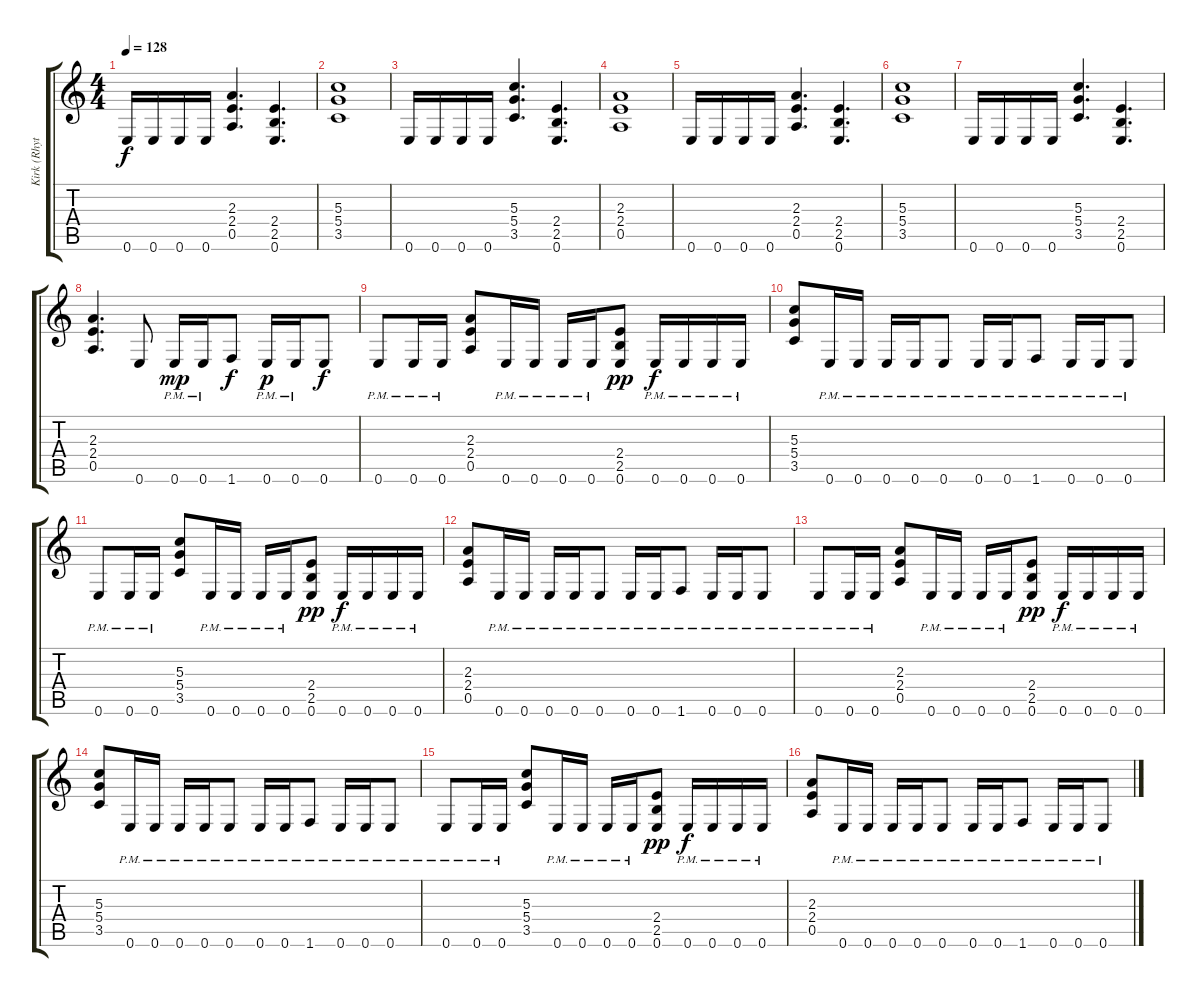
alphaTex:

\track ("Kirk (Rhythm Guitar)" "Kirk (Rhyt") {instrument distortionguitar}
\staff {score tabs}
\tuning (E4 B3 G3 D3 A2 E2) {hide}
\ts (4 4)
\tempo 128
\clef g2
\ks c
0.6.16{dy f} 0.6.16 0.6.16 0.6.16 (2.3 2.4 0.5).4{d} (2.4 2.5 0.6).4{d} |
(5.3 5.4 3.5).1 |
0.6.16 0.6.16 0.6.16 0.6.16 (5.3 5.4 3.5).4{d} (2.4 2.5 0.6).4{d} |
(2.3 2.4 0.5).1 |
0.6.16 0.6.16 0.6.16 0.6.16 (2.3 2.4 0.5).4{d} (2.4 2.5 0.6).4{d} |
(5.3 5.4 3.5).1 |
0.6.16 0.6.16 0.6.16 0.6.16 (5.3 5.4 3.5).4{d} (2.4 2.5 0.6).4{d} |
(2.3 2.4 0.5).4{d} 0.6.8 0.6{pm}.16{dy mp} 0.6{pm}.16 1.6.8{dy f} 0.6{pm}.16{dy p} 0.6{pm}.16 0.6.8{dy f} |
0.6{pm}.8 0.6{pm}.16 0.6{pm}.16 (2.3 2.4 0.5).8 0.6{pm}.16 0.6{pm}.16 0.6{pm}.16 0.6{pm}.16 (2.4 2.5 0.6).8{dy pp} 0.6{pm}.16{dy f} 0.6{pm}.16 0.6{pm}.16 0.6{pm}.16 |
(5.3 5.4 3.5).8 0.6{pm}.16 0.6{pm}.16 0.6{pm}.16 0.6{pm}.16 0.6{pm}.8 0.6{pm}.16 0.6{pm}.16 1.6{pm}.8 0.6{pm}.16 0.6{pm}.16 0.6{pm}.8 |
0.6{pm}.8 0.6{pm}.16 0.6{pm}.16 (5.3 5.4 3.5).8 0.6{pm}.16 0.6{pm}.16 0.6{pm}.16 0.6{pm}.16 (2.4 2.5 0.6).8{dy pp} 0.6{pm}.16{dy f} 0.6{pm}.16 0.6{pm}.16 0.6{pm}.16 |
(2.3 2.4 0.5).8 0.6{pm}.16 0.6{pm}.16 0.6{pm}.16 0.6{pm}.16 0.6{pm}.8 0.6{pm}.16 0.6{pm}.16 1.6{pm}.8 0.6{pm}.16 0.6{pm}.16 0.6{pm}.8 |
0.6{pm}.8 0.6{pm}.16 0.6{pm}.16 (2.3 2.4 0.5).8 0.6{pm}.16 0.6{pm}.16 0.6{pm}.16 0.6{pm}.16 (2.4 2.5 0.6).8{dy pp} 0.6{pm}.16{dy f} 0.6{pm}.16 0.6{pm}.16 0.6{pm}.16 |
(5.3 5.4 3.5).8 0.6{pm}.16 0.6{pm}.16 0.6{pm}.16 0.6{pm}.16 0.6{pm}.8 0.6{pm}.16 0.6{pm}.16 1.6{pm}.8 0.6{pm}.16 0.6{pm}.16 0.6{pm}.8 |
0.6{pm}.8 0.6{pm}.16 0.6{pm}.16 (5.3 5.4 3.5).8 0.6{pm}.16 0.6{pm}.16 0.6{pm}.16 0.6{pm}.16 (2.4 2.5 0.6).8{dy pp} 0.6{pm}.16{dy f} 0.6{pm}.16 0.6{pm}.16 0.6{pm}.16 |
(2.3 2.4 0.5).8 0.6{pm}.16 0.6{pm}.16 0.6{pm}.16 0.6{pm}.16 0.6{pm}.8 0.6{pm}.16 0.6{pm}.16 1.6{pm}.8 0.6{pm}.16 0.6{pm}.16 0.6{pm}.8
